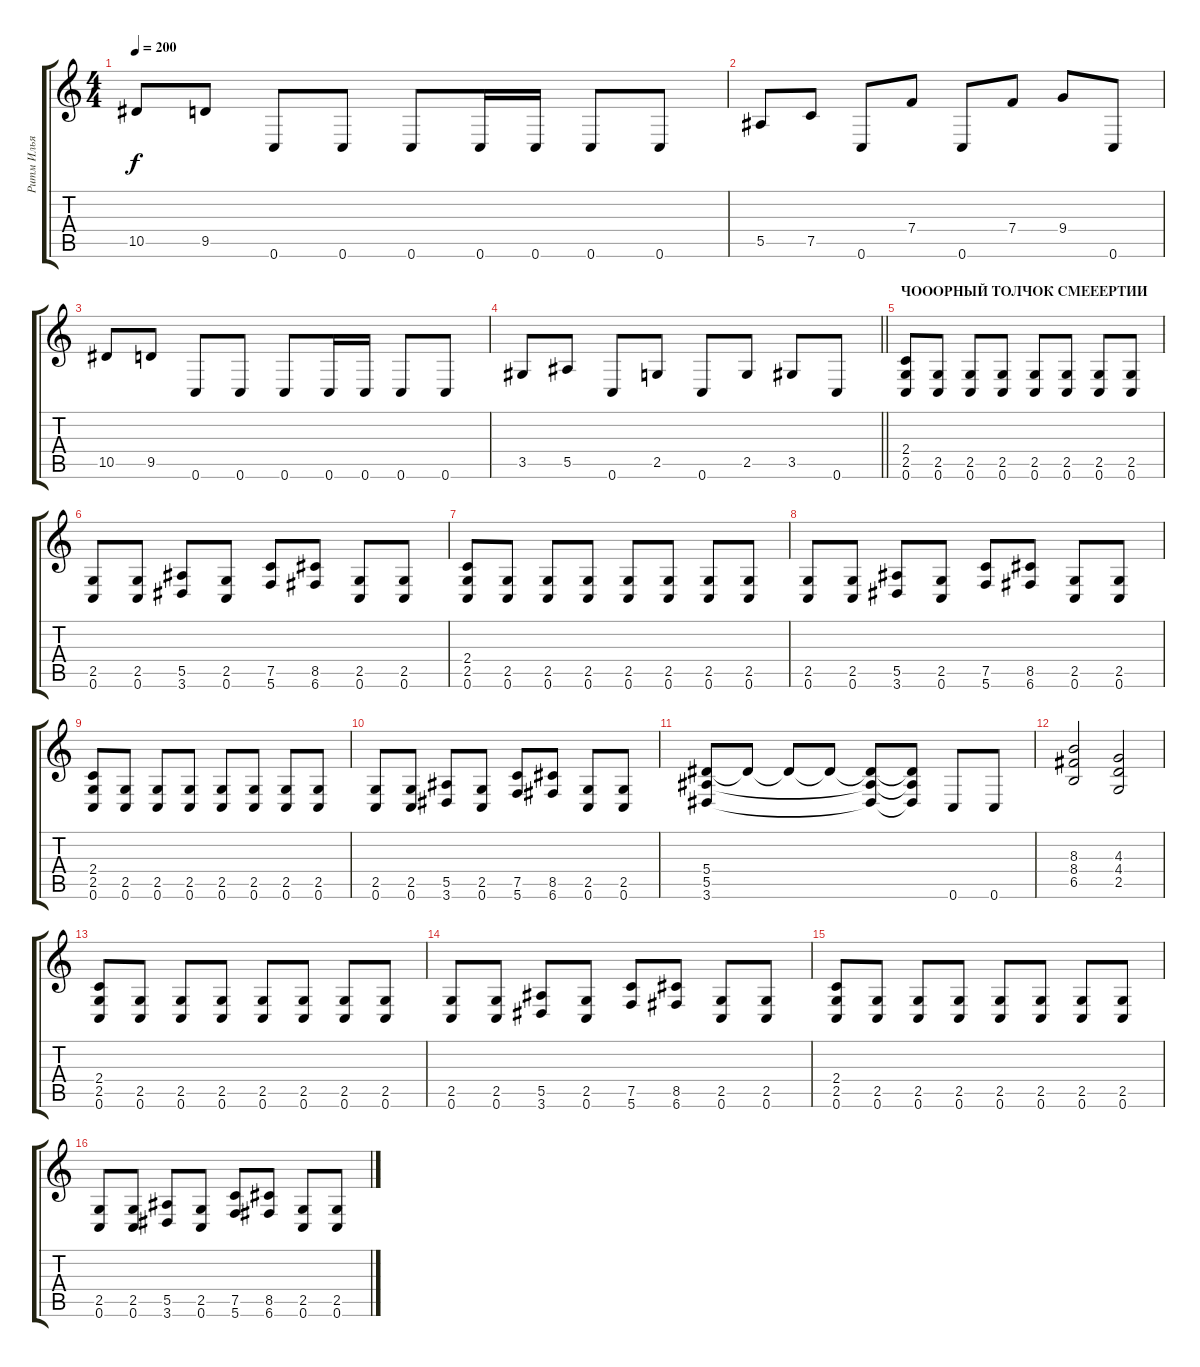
\track ("Ритм Илья" "Ритм Илья") {instrument overdrivenguitar}
\staff {score tabs}
\tuning (C4 G3 Eb3 Bb2 F2 C2) {hide}
\ts (4 4)
\tempo 200
\clef g2
\ks c
10.5.8{dy f} 9.5.8 0.6.8 0.6.8 0.6.8 0.6.16 0.6.16 0.6.8 0.6.8 |
5.5.8 7.5.8 0.6.8 7.4.8 0.6.8 7.4.8 9.4.8 0.6.8 |
10.5.8 9.5.8 0.6.8 0.6.8 0.6.8 0.6.16 0.6.16 0.6.8 0.6.8 |
\barLineRight lightlight
3.5.8 5.5.8 0.6.8 2.5.8 0.6.8 2.5.8 3.5.8 0.6.8 |
\section ("" "ЧОООРНЫЙ ТОЛЧОК СМЕЕЕРТИИ")
(2.4 2.5 0.6).8 (2.5 0.6).8 (2.5 0.6).8 (2.5 0.6).8 (2.5 0.6).8 (2.5 0.6).8 (2.5 0.6).8 (2.5 0.6).8 |
(2.5 0.6).8 (2.5 0.6).8 (5.5 3.6).8 (2.5 0.6).8 (7.5 5.6).8 (8.5 6.6).8 (2.5 0.6).8 (2.5 0.6).8 |
(2.4 2.5 0.6).8 (2.5 0.6).8 (2.5 0.6).8 (2.5 0.6).8 (2.5 0.6).8 (2.5 0.6).8 (2.5 0.6).8 (2.5 0.6).8 |
(2.5 0.6).8 (2.5 0.6).8 (5.5 3.6).8 (2.5 0.6).8 (7.5 5.6).8 (8.5 6.6).8 (2.5 0.6).8 (2.5 0.6).8 |
(2.4 2.5 0.6).8 (2.5 0.6).8 (2.5 0.6).8 (2.5 0.6).8 (2.5 0.6).8 (2.5 0.6).8 (2.5 0.6).8 (2.5 0.6).8 |
(2.5 0.6).8 (2.5 0.6).8 (5.5 3.6).8 (2.5 0.6).8 (7.5 5.6).8 (8.5 6.6).8 (2.5 0.6).8 (2.5 0.6).8 |
(5.4 5.5 3.6).8 5.4{t}.8 5.4{t}.8 5.4{t}.8 (5.4{t} 5.5{t} 3.6{t}).8 (5.4{t} 5.5{t} 3.6{t}).8 0.6.8 0.6.8 |
(8.3 8.4 6.5).2 (4.3 4.4 2.5).2 |
(2.4 2.5 0.6).8 (2.5 0.6).8 (2.5 0.6).8 (2.5 0.6).8 (2.5 0.6).8 (2.5 0.6).8 (2.5 0.6).8 (2.5 0.6).8 |
(2.5 0.6).8 (2.5 0.6).8 (5.5 3.6).8 (2.5 0.6).8 (7.5 5.6).8 (8.5 6.6).8 (2.5 0.6).8 (2.5 0.6).8 |
(2.4 2.5 0.6).8 (2.5 0.6).8 (2.5 0.6).8 (2.5 0.6).8 (2.5 0.6).8 (2.5 0.6).8 (2.5 0.6).8 (2.5 0.6).8 |
(2.5 0.6).8 (2.5 0.6).8 (5.5 3.6).8 (2.5 0.6).8 (7.5 5.6).8 (8.5 6.6).8 (2.5 0.6).8 (2.5 0.6).8
